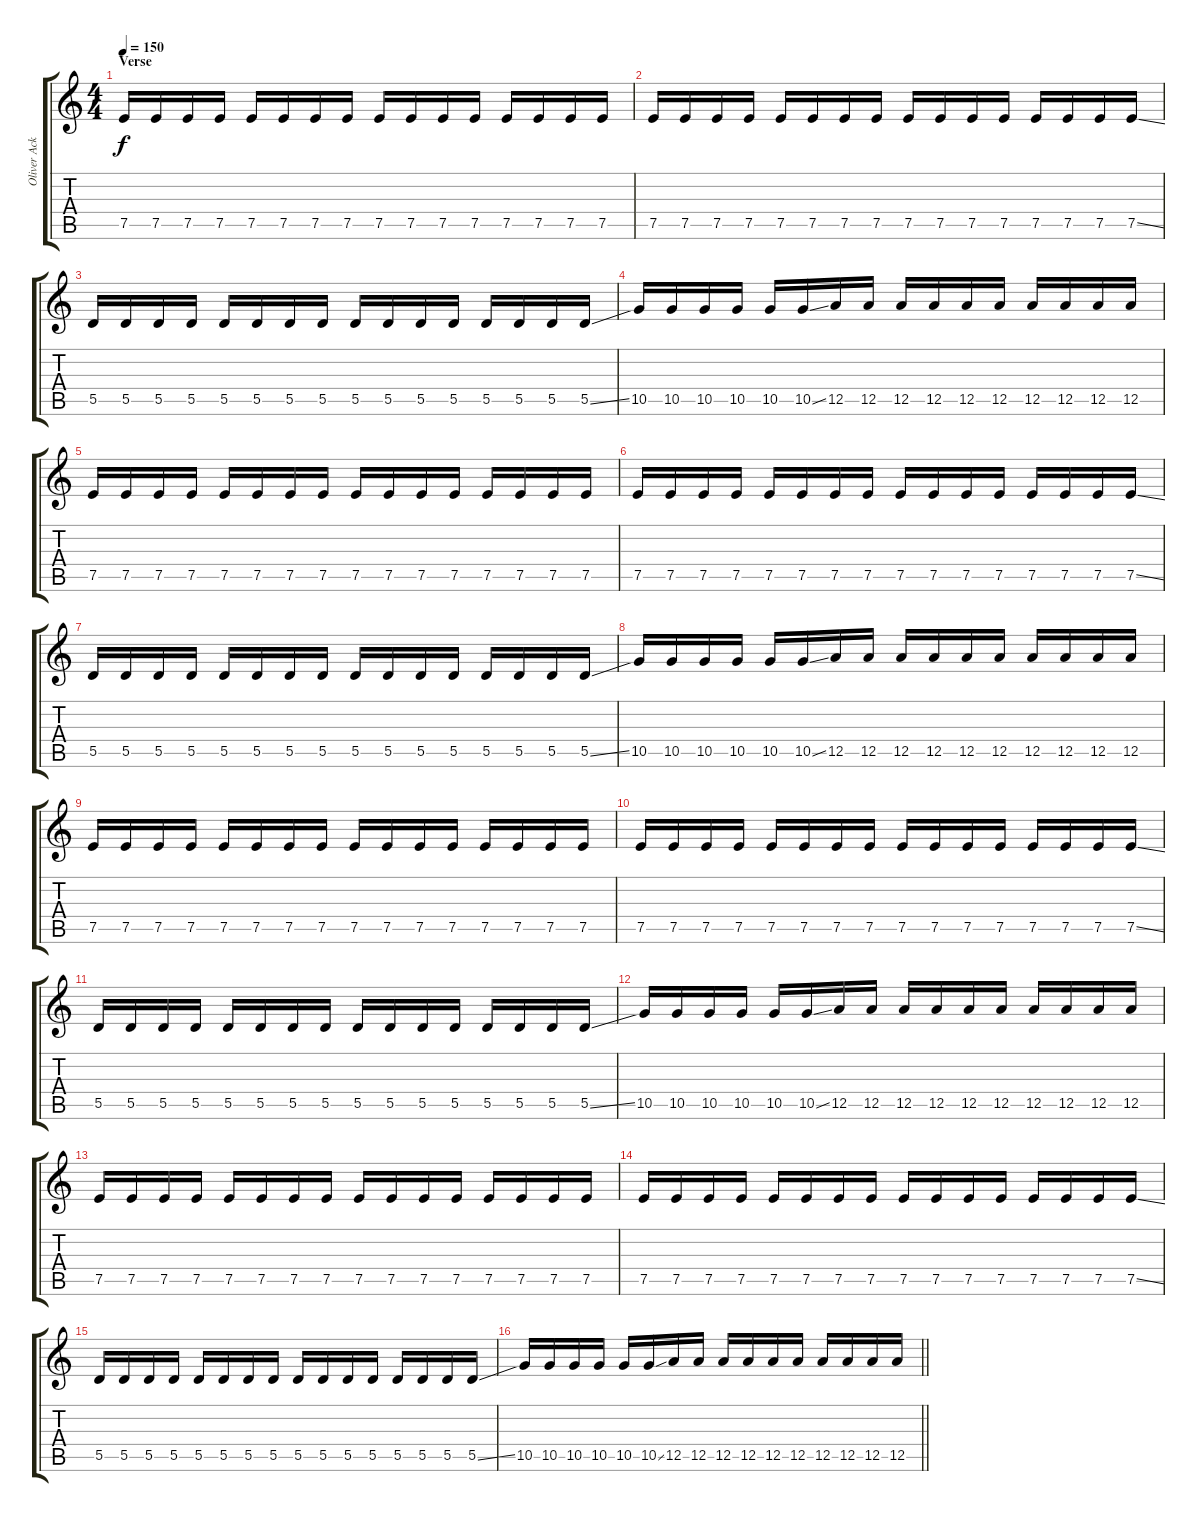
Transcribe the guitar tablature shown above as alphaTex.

\track ("Oliver Ackermann - Guitar" "Oliver Ack") {instrument overdrivenguitar}
\staff {score tabs}
\tuning (E4 B3 G3 D3 A2 E2) {hide}
\ts (4 4)
\section ("" "Verse")
\tempo 150
\clef g2
\ks c
7.5.16{dy f} 7.5.16 7.5.16 7.5.16 7.5.16 7.5.16 7.5.16 7.5.16 7.5.16 7.5.16 7.5.16 7.5.16 7.5.16 7.5.16 7.5.16 7.5.16 |
7.5.16 7.5.16 7.5.16 7.5.16 7.5.16 7.5.16 7.5.16 7.5.16 7.5.16 7.5.16 7.5.16 7.5.16 7.5.16 7.5.16 7.5.16 7.5{ss}.16 |
5.5.16 5.5.16 5.5.16 5.5.16 5.5.16 5.5.16 5.5.16 5.5.16 5.5.16 5.5.16 5.5.16 5.5.16 5.5.16 5.5.16 5.5.16 5.5{ss}.16 |
10.5.16 10.5.16 10.5.16 10.5.16 10.5.16 10.5{ss}.16 12.5.16 12.5.16 12.5.16 12.5.16 12.5.16 12.5.16 12.5.16 12.5.16 12.5.16 12.5.16 |
7.5.16 7.5.16 7.5.16 7.5.16 7.5.16 7.5.16 7.5.16 7.5.16 7.5.16 7.5.16 7.5.16 7.5.16 7.5.16 7.5.16 7.5.16 7.5.16 |
7.5.16 7.5.16 7.5.16 7.5.16 7.5.16 7.5.16 7.5.16 7.5.16 7.5.16 7.5.16 7.5.16 7.5.16 7.5.16 7.5.16 7.5.16 7.5{ss}.16 |
5.5.16 5.5.16 5.5.16 5.5.16 5.5.16 5.5.16 5.5.16 5.5.16 5.5.16 5.5.16 5.5.16 5.5.16 5.5.16 5.5.16 5.5.16 5.5{ss}.16 |
10.5.16 10.5.16 10.5.16 10.5.16 10.5.16 10.5{ss}.16 12.5.16 12.5.16 12.5.16 12.5.16 12.5.16 12.5.16 12.5.16 12.5.16 12.5.16 12.5.16 |
7.5.16 7.5.16 7.5.16 7.5.16 7.5.16 7.5.16 7.5.16 7.5.16 7.5.16 7.5.16 7.5.16 7.5.16 7.5.16 7.5.16 7.5.16 7.5.16 |
7.5.16 7.5.16 7.5.16 7.5.16 7.5.16 7.5.16 7.5.16 7.5.16 7.5.16 7.5.16 7.5.16 7.5.16 7.5.16 7.5.16 7.5.16 7.5{ss}.16 |
5.5.16 5.5.16 5.5.16 5.5.16 5.5.16 5.5.16 5.5.16 5.5.16 5.5.16 5.5.16 5.5.16 5.5.16 5.5.16 5.5.16 5.5.16 5.5{ss}.16 |
10.5.16 10.5.16 10.5.16 10.5.16 10.5.16 10.5{ss}.16 12.5.16 12.5.16 12.5.16 12.5.16 12.5.16 12.5.16 12.5.16 12.5.16 12.5.16 12.5.16 |
7.5.16 7.5.16 7.5.16 7.5.16 7.5.16 7.5.16 7.5.16 7.5.16 7.5.16 7.5.16 7.5.16 7.5.16 7.5.16 7.5.16 7.5.16 7.5.16 |
7.5.16 7.5.16 7.5.16 7.5.16 7.5.16 7.5.16 7.5.16 7.5.16 7.5.16 7.5.16 7.5.16 7.5.16 7.5.16 7.5.16 7.5.16 7.5{ss}.16 |
5.5.16 5.5.16 5.5.16 5.5.16 5.5.16 5.5.16 5.5.16 5.5.16 5.5.16 5.5.16 5.5.16 5.5.16 5.5.16 5.5.16 5.5.16 5.5{ss}.16 |
\barLineRight lightlight
10.5.16 10.5.16 10.5.16 10.5.16 10.5.16 10.5{ss}.16 12.5.16 12.5.16 12.5.16 12.5.16 12.5.16 12.5.16 12.5.16 12.5.16 12.5.16 12.5.16
